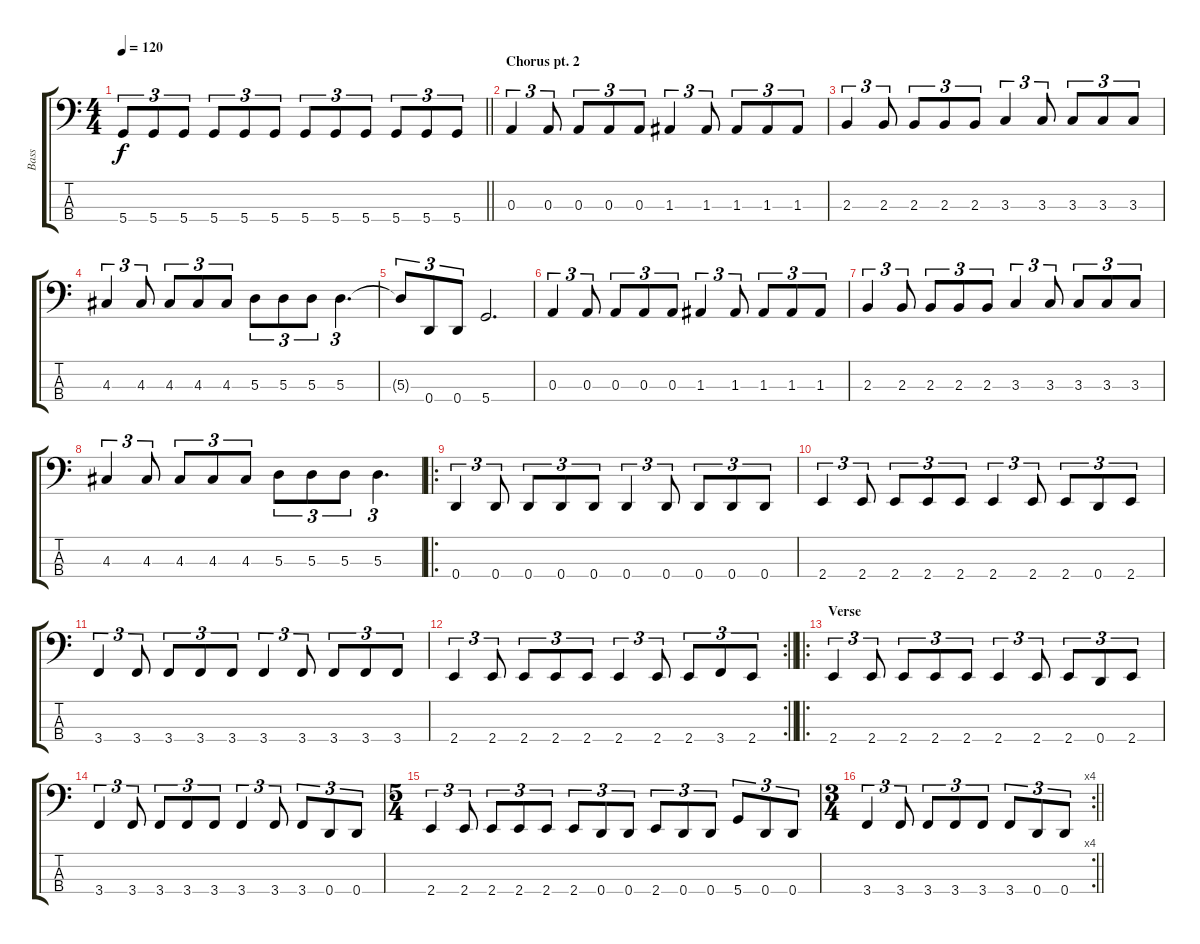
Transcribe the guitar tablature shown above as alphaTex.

\track ("Bass" "Bass") {instrument slapbass2}
\staff {score tabs}
\tuning (G2 D2 A1 D1) {hide}
\ts (4 4)
\tempo 120
\clef f4
\barLineRight lightlight
\ks c
5.4.8{tu (3 2) dy f} 5.4.8{tu (3 2)} 5.4.8{tu (3 2)} 5.4.8{tu (3 2)} 5.4.8{tu (3 2)} 5.4.8{tu (3 2)} 5.4.8{tu (3 2)} 5.4.8{tu (3 2)} 5.4.8{tu (3 2)} 5.4.8{tu (3 2)} 5.4.8{tu (3 2)} 5.4.8{tu (3 2)} |
\section ("" "Chorus pt. 2")
0.3.4{tu (3 2)} 0.3.8{tu (3 2)} 0.3.8{tu (3 2)} 0.3.8{tu (3 2)} 0.3.8{tu (3 2)} 1.3.4{tu (3 2)} 1.3.8{tu (3 2)} 1.3.8{tu (3 2)} 1.3.8{tu (3 2)} 1.3.8{tu (3 2)} |
2.3.4{tu (3 2)} 2.3.8{tu (3 2)} 2.3.8{tu (3 2)} 2.3.8{tu (3 2)} 2.3.8{tu (3 2)} 3.3.4{tu (3 2)} 3.3.8{tu (3 2)} 3.3.8{tu (3 2)} 3.3.8{tu (3 2)} 3.3.8{tu (3 2)} |
4.3.4{tu (3 2)} 4.3.8{tu (3 2)} 4.3.8{tu (3 2)} 4.3.8{tu (3 2)} 4.3.8{tu (3 2)} 5.3.8{tu (3 2)} 5.3.8{tu (3 2)} 5.3.8{tu (3 2)} 5.3.4{d tu (3 2)} |
5.3{t}.8{tu (3 2)} 0.4.8{tu (3 2)} 0.4.8{tu (3 2)} 5.4.2{d} |
0.3.4{tu (3 2)} 0.3.8{tu (3 2)} 0.3.8{tu (3 2)} 0.3.8{tu (3 2)} 0.3.8{tu (3 2)} 1.3.4{tu (3 2)} 1.3.8{tu (3 2)} 1.3.8{tu (3 2)} 1.3.8{tu (3 2)} 1.3.8{tu (3 2)} |
2.3.4{tu (3 2)} 2.3.8{tu (3 2)} 2.3.8{tu (3 2)} 2.3.8{tu (3 2)} 2.3.8{tu (3 2)} 3.3.4{tu (3 2)} 3.3.8{tu (3 2)} 3.3.8{tu (3 2)} 3.3.8{tu (3 2)} 3.3.8{tu (3 2)} |
4.3.4{tu (3 2)} 4.3.8{tu (3 2)} 4.3.8{tu (3 2)} 4.3.8{tu (3 2)} 4.3.8{tu (3 2)} 5.3.8{tu (3 2)} 5.3.8{tu (3 2)} 5.3.8{tu (3 2)} 5.3.4{d tu (3 2)} |
\ro
0.4.4{tu (3 2)} 0.4.8{tu (3 2)} 0.4.8{tu (3 2)} 0.4.8{tu (3 2)} 0.4.8{tu (3 2)} 0.4.4{tu (3 2)} 0.4.8{tu (3 2)} 0.4.8{tu (3 2)} 0.4.8{tu (3 2)} 0.4.8{tu (3 2)} |
2.4.4{tu (3 2)} 2.4.8{tu (3 2)} 2.4.8{tu (3 2)} 2.4.8{tu (3 2)} 2.4.8{tu (3 2)} 2.4.4{tu (3 2)} 2.4.8{tu (3 2)} 2.4.8{tu (3 2)} 0.4.8{tu (3 2)} 2.4.8{tu (3 2)} |
3.4.4{tu (3 2)} 3.4.8{tu (3 2)} 3.4.8{tu (3 2)} 3.4.8{tu (3 2)} 3.4.8{tu (3 2)} 3.4.4{tu (3 2)} 3.4.8{tu (3 2)} 3.4.8{tu (3 2)} 3.4.8{tu (3 2)} 3.4.8{tu (3 2)} |
\rc 2
\barLineRight lightlight
2.4.4{tu (3 2)} 2.4.8{tu (3 2)} 2.4.8{tu (3 2)} 2.4.8{tu (3 2)} 2.4.8{tu (3 2)} 2.4.4{tu (3 2)} 2.4.8{tu (3 2)} 2.4.8{tu (3 2)} 3.4.8{tu (3 2)} 2.4.8{tu (3 2)} |
\ro
\section ("" "Verse")
2.4.4{tu (3 2)} 2.4.8{tu (3 2)} 2.4.8{tu (3 2)} 2.4.8{tu (3 2)} 2.4.8{tu (3 2)} 2.4.4{tu (3 2)} 2.4.8{tu (3 2)} 2.4.8{tu (3 2)} 0.4.8{tu (3 2)} 2.4.8{tu (3 2)} |
3.4.4{tu (3 2)} 3.4.8{tu (3 2)} 3.4.8{tu (3 2)} 3.4.8{tu (3 2)} 3.4.8{tu (3 2)} 3.4.4{tu (3 2)} 3.4.8{tu (3 2)} 3.4.8{tu (3 2)} 0.4.8{tu (3 2)} 0.4.8{tu (3 2)} |
\ts (5 4)
2.4.4{tu (3 2)} 2.4.8{tu (3 2)} 2.4.8{tu (3 2)} 2.4.8{tu (3 2)} 2.4.8{tu (3 2)} 2.4.8{tu (3 2)} 0.4.8{tu (3 2)} 0.4.8{tu (3 2)} 2.4.8{tu (3 2)} 0.4.8{tu (3 2)} 0.4.8{tu (3 2)} 5.4.8{tu (3 2)} 0.4.8{tu (3 2)} 0.4.8{tu (3 2)} |
\rc 4
\ts (3 4)
\barLineRight lightlight
3.4.4{tu (3 2)} 3.4.8{tu (3 2)} 3.4.8{tu (3 2)} 3.4.8{tu (3 2)} 3.4.8{tu (3 2)} 3.4.8{tu (3 2)} 0.4.8{tu (3 2)} 0.4.8{tu (3 2)}
